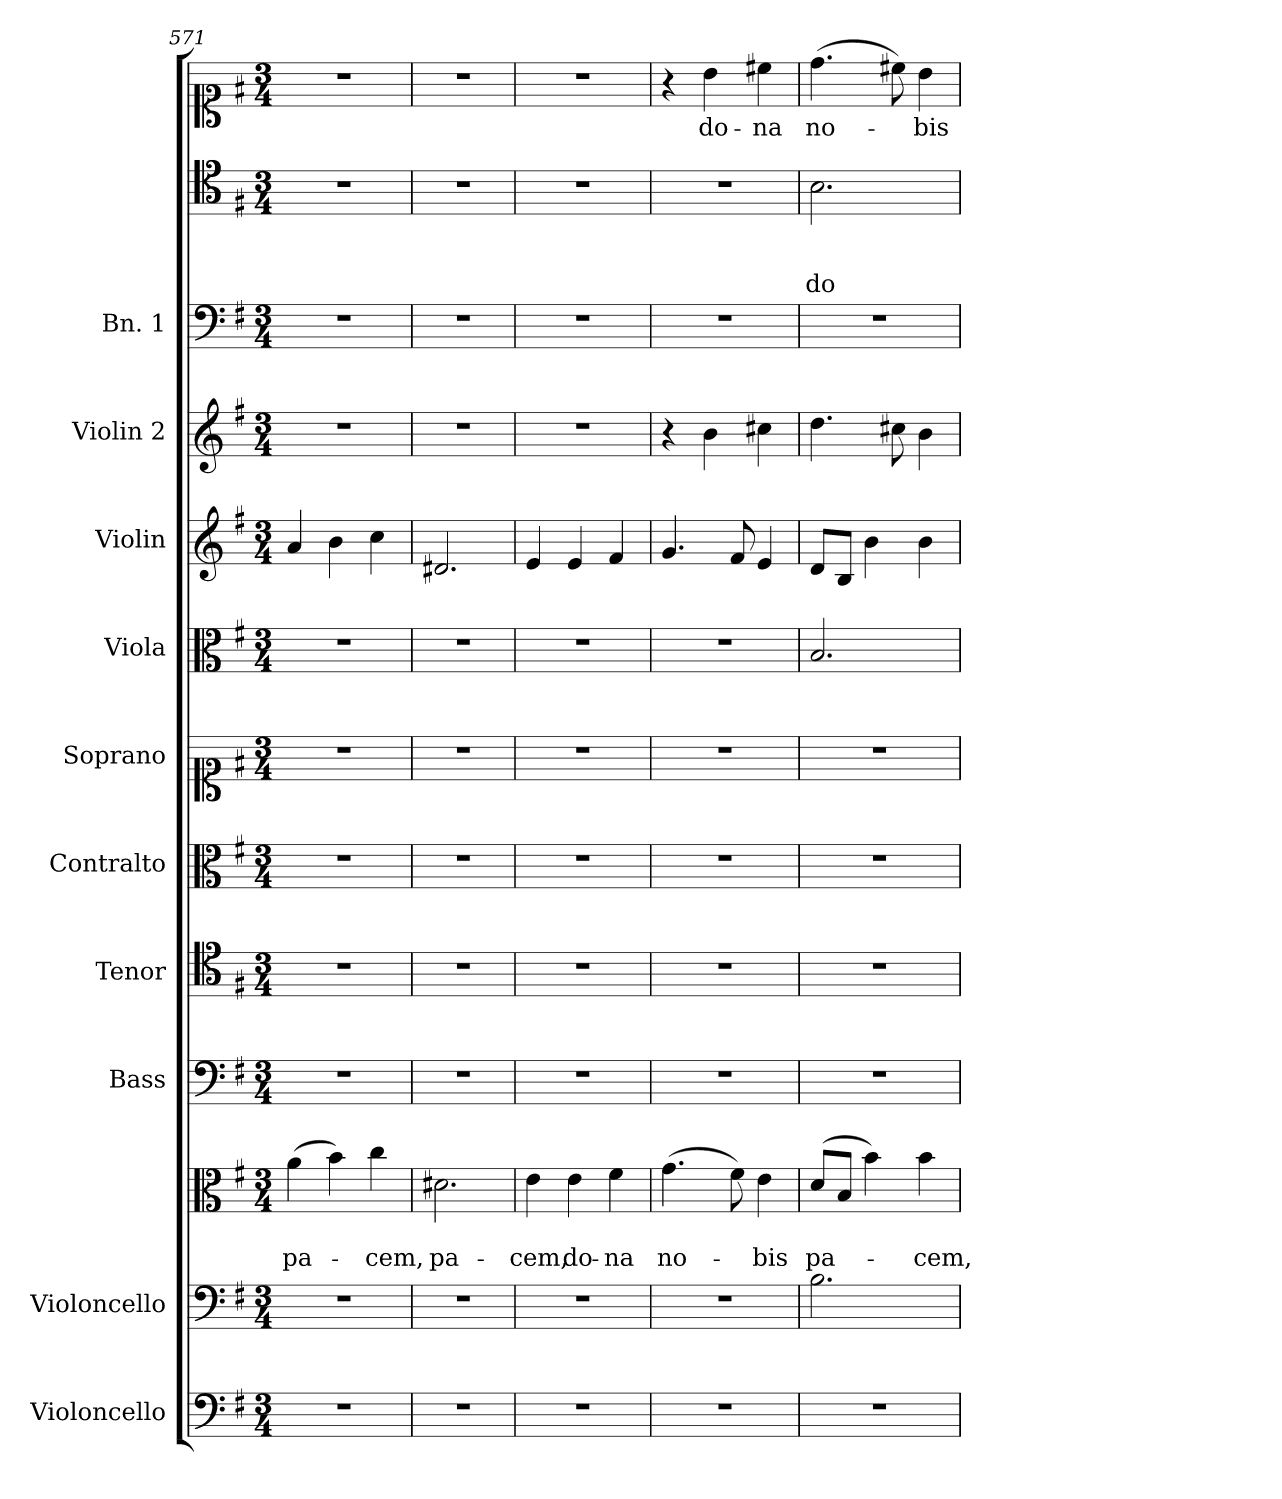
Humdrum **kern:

**kern	**kern	**kern	**text	**text	**kern	**kern	**kern	**kern	**kern	**kern	**kern	**kern	**kern	**text	**text	**text	**kern	**text
*part13	*part12	*part11	*part11	*part11	*part10	*part9	*part8	*part7	*part6	*part5	*part4	*part3	*part2	*part2	*part2	*part2	*part1	*part1
*staff13	*staff12	*staff11	*staff11	*staff11	*staff10	*staff9	*staff8	*staff7	*staff6	*staff5	*staff4	*staff3	*staff2	*staff2	*staff2	*staff2	*staff1	*staff1
*I"Violoncello	*I"Violoncello	*	*	*	*I"Bass	*I"Tenor	*I"Contralto	*I"Soprano	*I"Viola	*I"Violin	*I"Violin 2	*I"Bn. 1	*	*	*	*	*	*
*	*	*	*	*	*I'Bs.	*I'Ten.	*	*I'Sop.	*I'Vla.	*I'Vln.	*I'Vln. 2	*I'Bn. 1	*	*	*	*	*	*
*clefF4	*clefF4	*clefC3	*	*	*clefF4	*clefC4	*clefC3	*clefC1	*clefC3	*clefG2	*clefG2	*clefF4	*clefC4	*	*	*	*clefC1	*
*	*	*	*	*	*	*ITrd7c12	*	*	*	*	*	*	*	*	*	*	*	*
*k[f#]	*k[f#]	*k[f#]	*	*	*k[f#]	*k[f#]	*k[f#]	*k[f#]	*k[f#]	*k[f#]	*k[f#]	*k[f#]	*k[f#]	*	*	*	*k[f#]	*
*G:	*G:	*G:	*	*	*G:	*G:	*G:	*G:	*G:	*G:	*G:	*G:	*G:	*	*	*	*G:	*
*M3/4	*M3/4	*M3/4	*	*	*M3/4	*M3/4	*M3/4	*M3/4	*M3/4	*M3/4	*M3/4	*M3/4	*M3/4	*	*	*	*M3/4	*
=571	=571	=571	=571	=571	=571	=571	=571	=571	=571	=571	=571	=571	=571	=571	=571	=571	=571	=571
!	!LO:N:vis=1	!	!	!LO:LY:b	!	!	!	!	!LO:N:vis=1	!	!LO:N:vis=1	!LO:N:vis=1	!LO:N:vis=1	!	!	!	!LO:N:vis=1	!
2.r	2.rF	(>4a\	.	pa-	2.r	2.r	2.r	2.r	2.re	4a/	2.rdd	2.rF	2.rc	.	.	.	2.rb	.
.	.	4b\)	.	.	.	.	.	.	.	4b\	.	.	.	.	.	.	.	.
!	!	!	!	!LO:LY:b	!	!	!	!	!	!	!	!	!	!	!	!	!	!
.	.	4cc\	.	-cem,	.	.	.	.	.	4cc\	.	.	.	.	.	.	.	.
=572	=572	=572	=572	=572	=572	=572	=572	=572	=572	=572	=572	=572	=572	=572	=572	=572	=572	=572
!	!LO:N:vis=1	!	!	!LO:LY:b	!	!	!	!	!LO:N:vis=1	!	!LO:N:vis=1	!LO:N:vis=1	!LO:N:vis=1	!	!	!	!LO:N:vis=1	!
2.r	2.rF	2.d#X\	.	pa-	2.r	2.r	2.r	2.r	2.re	2.d#X/	2.rdd	2.rF	2.rc	.	.	.	2.rb	.
=573	=573	=573	=573	=573	=573	=573	=573	=573	=573	=573	=573	=573	=573	=573	=573	=573	=573	=573
!	!LO:N:vis=1	!	!	!LO:LY:b	!	!	!	!	!LO:N:vis=1	!	!LO:N:vis=1	!LO:N:vis=1	!LO:N:vis=1	!	!	!	!LO:N:vis=1	!
2.r	2.rF	4e\	.	-cem,	2.r	2.r	2.r	2.r	2.re	4e/	2.rdd	2.rF	2.rc	.	.	.	2.rb	.
!	!	!	!	!LO:LY:b	!	!	!	!	!	!	!	!	!	!	!	!	!	!
.	.	4e\	.	do-	.	.	.	.	.	4e/	.	.	.	.	.	.	.	.
!	!	!	!	!LO:LY:b	!	!	!	!	!	!	!	!	!	!	!	!	!	!
.	.	4f#\	.	-na	.	.	.	.	.	4f#/	.	.	.	.	.	.	.	.
=574	=574	=574	=574	=574	=574	=574	=574	=574	=574	=574	=574	=574	=574	=574	=574	=574	=574	=574
!	!LO:N:vis=1	!	!	!LO:LY:b	!	!	!	!	!LO:N:vis=1	!	!	!LO:N:vis=1	!LO:N:vis=1	!	!	!	!	!
2.r	2.rF	(>4.g\	.	no-	2.r	2.r	2.r	2.r	2.re	4.g/	4r	2.rF	2.rc	.	.	.	4r	.
!	!	!	!	!	!	!	!	!	!	!	!	!	!	!	!	!	!	!LO:LY:b
.	.	.	.	.	.	.	.	.	.	.	4b\	.	.	.	.	.	4b\	do-
.	.	8f#\)	.	.	.	.	.	.	.	8f#/	.	.	.	.	.	.	.	.
!	!	!	!	!LO:LY:b	!	!	!	!	!	!	!	!	!	!	!	!	!	!LO:LY:b
.	.	4e\	.	-bis	.	.	.	.	.	4e/	4cc#X\	.	.	.	.	.	4cc#X\	-na
=575	=575	=575	=575	=575	=575	=575	=575	=575	=575	=575	=575	=575	=575	=575	=575	=575	=575	=575
!	!	!	!	!LO:LY:b	!	!	!	!	!	!	!	!LO:N:vis=1	!	!	!	!LO:LY:b	!	!LO:LY:b
2.r	2.B\	(>8d/L	.	pa-	2.r	2.r	2.r	2.r	2.B/	8d/L	4.dd\	2.rF	2.B\	.	.	-do-	(>4.dd\	no-
.	.	8B/J	.	.	.	.	.	.	.	8B/J	.	.	.	.	.	.	.	.
.	.	4b\)	.	.	.	.	.	.	.	4b\	.	.	.	.	.	.	.	.
.	.	.	.	.	.	.	.	.	.	.	8cc#X\	.	.	.	.	.	8cc#X\)	.
!	!	!	!	!LO:LY:b	!	!	!	!	!	!	!	!	!	!	!	!	!	!LO:LY:b
.	.	4b\	.	-cem,	.	.	.	.	.	4b\	4b\	.	.	.	.	.	4b\	-bis
=	=	=	=	=	=	=	=	=	=	=	=	=	=	=	=	=	=	=
*-	*-	*-	*-	*-	*-	*-	*-	*-	*-	*-	*-	*-	*-	*-	*-	*-	*-	*-
